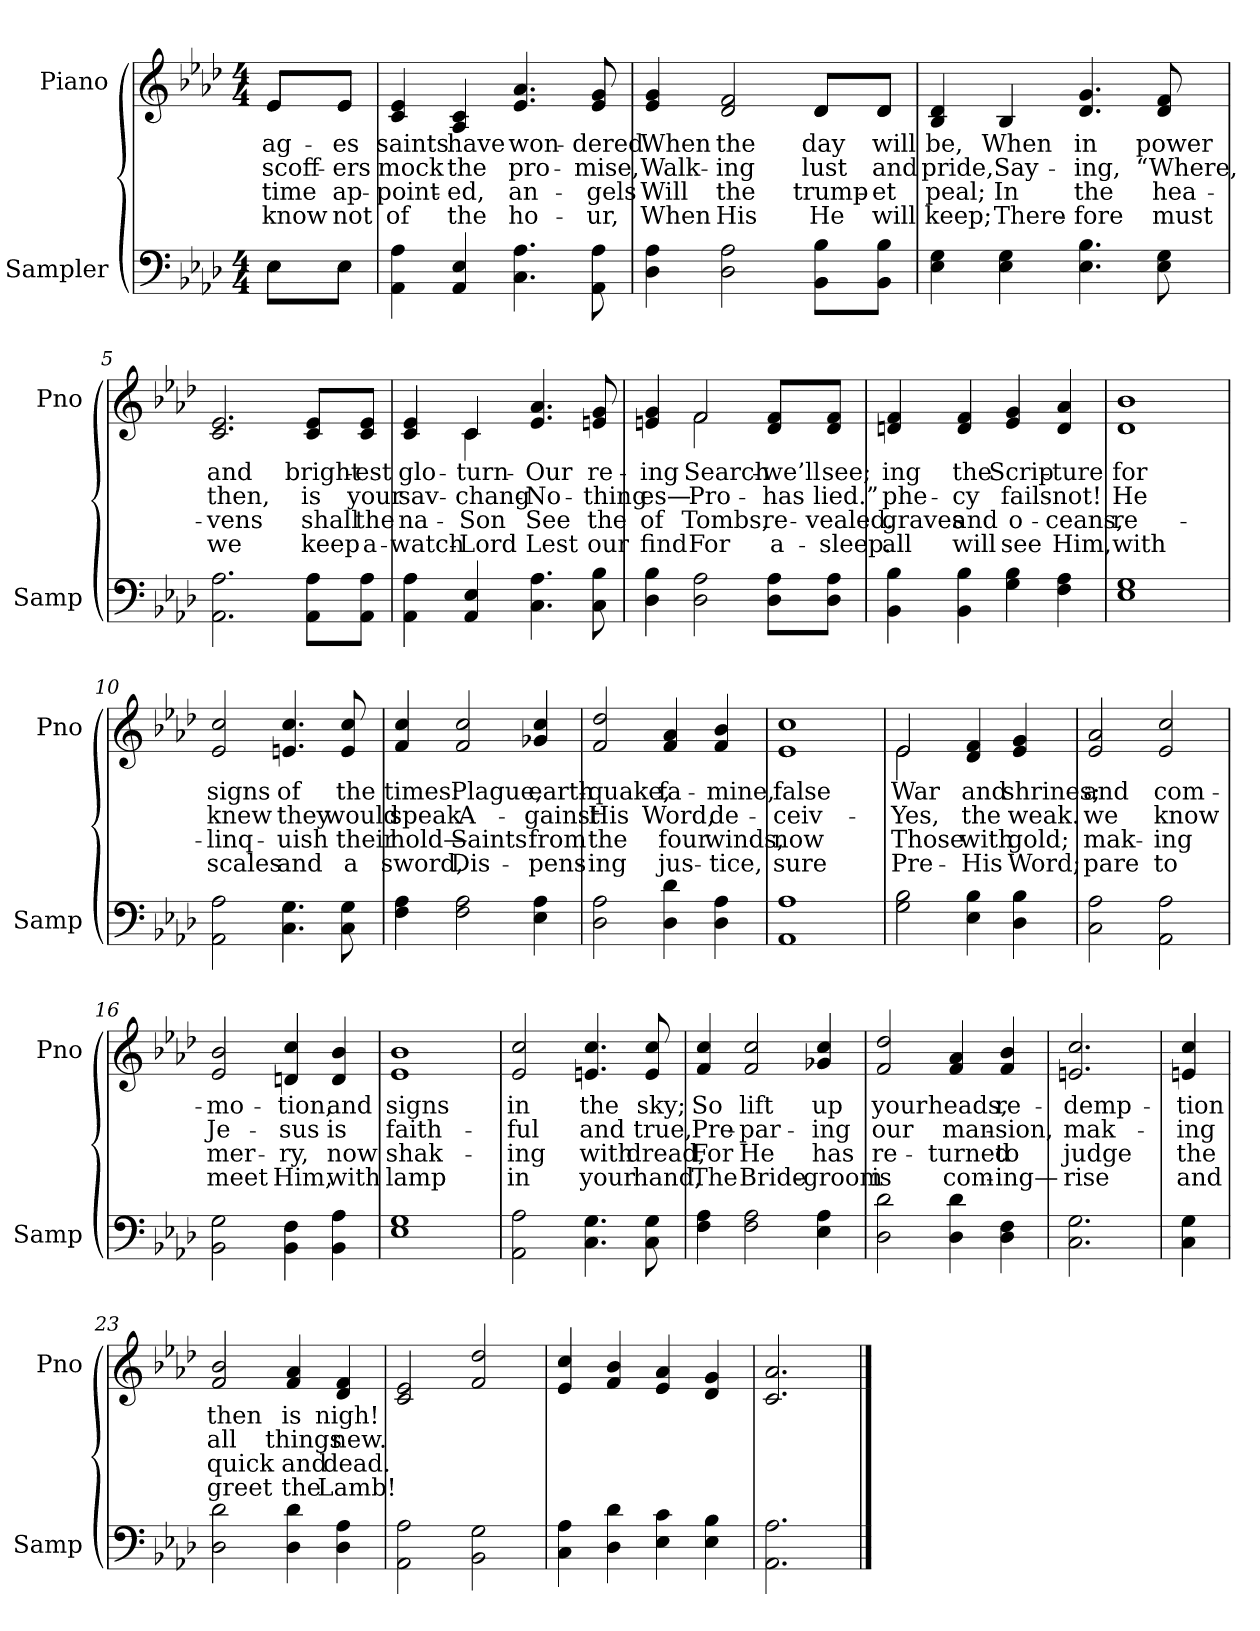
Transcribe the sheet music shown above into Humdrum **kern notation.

**kern	**kern	**text	**text	**text	**text
*part2	*part1	*part1	*part1	*part1	*part1
*staff2	*staff1	*staff1	*staff1	*staff1	*staff1
*I"Sampler	*I"Piano	*	*	*	*
*I'Samp	*I'Pno	*	*	*	*
*clefF4	*clefG2	*	*	*	*
*k[b-e-a-d-]	*k[b-e-a-d-]	*	*	*	*
*A-:	*A-:	*	*	*	*
*M4/4	*M4/4	*	*	*	*
=1	=1	=1	=1	=1	=1
*^	*^	*	*	*	*
8E-\L	8E-\L	8e-/L	8e-/L	ag-	scoff-	time	know
8E-\J	8E-\J	8e-/J	8e-/J	-es	-ers	ap-	not
*v	*v	*	*	*	*	*	*
*	*v	*v	*	*	*	*
=2	=2	=2	=2	=2	=2
4AA- 4A-	4c 4e-	saints	mock	-point-	of
4AA- 4E-	4A- 4c	have	the	-ed,	the
4.C 4.A-	4.e- 4.a-	won-	pro-	an-	ho-
8AA- 8A-	8e- 8g	-dered	-mise,	-gels	-ur,
=3	=3	=3	=3	=3	=3
*	*^	*	*	*	*
4D- 4A-	4e- 4g	2.ryy	When	Walk-	Will	When
2D- 2A-	2d- 2f	.	the	-ing	the	His
8BB-\ 8B-\L	8d-/L	8d-/L	day	lust	trump-	He
8BB-\ 8B-\J	8d-/J	8d-/J	will	and	-et	will
*	*v	*v	*	*	*	*
=4	=4	=4	=4	=4	=4
4E- 4G	4B-/ 4d-/	be,	pride,	peal;	keep;
4E- 4G	4B-/	When	Say-	In	There-
4.E- 4.B-	4.d-/ 4.g/	in	-ing,	the	-fore
8E- 8G	8d-/ 8f/	power	“Where,	hea-	must
=5	=5	=5	=5	=5	=5
2.AA- 2.A-	2.c/ 2.e-/	and	then,	-vens	we
8AA-\ 8A-\L	8c/ 8e-/L	bright-	is	shall	keep
8AA-\ 8A-\J	8c/ 8e-/J	-est	your	the	a-
=6	=6	=6	=6	=6	=6
*	*^	*	*	*	*
4AA- 4A-	4c/ 4e-/	4ryy	glo-	sav-	na-	-watch-
4AA- 4E-	4c/	4c	-turn-	chang-	Son	Lord
4.C 4.A-	4.e-/ 4.a-/	2ryy	Our	No-	See	Lest
8C 8B-	8en/ 8g/	.	re-	-thing	the	our
=7	=7	=7	=7	=7	=7	=7
4D- 4B-	4en/ 4g/	4ryy	-ing	-es—	of	find
2D- 2A-	2f/	2f	Search-	Pro-	Tombs,	For
8D-\ 8A-\L	8d-/ 8f/L	4ryy	we’ll	has	re-	a-
8D-\ 8A-\J	8d-/ 8f/J	.	see;	lied.”	-vealed.	-sleep.
*	*v	*v	*	*	*	*
=8	=8	=8	=8	=8	=8
4BB- 4B-	4dn/ 4f/	-ing	-phe-	graves	all
4BB- 4B-	4d/ 4f/	the	-cy	and	will
4G 4B-	4e-/ 4g/	Scrip-	fails	o-	see
4F 4A-	4d/ 4a-/	-ture	not!	-ceans,	Him,
=9	=9	=9	=9	=9	=9
1E- 1G	1d-/ 1b-/	for	He	re-	with
=10	=10	=10	=10	=10	=10
2AA- 2A-	2e- 2cc	signs	knew	-linq-	scales
4.C 4.G	4.en 4.cc	of	they	-uish	and
8C 8G	8e 8cc	the	would	their	a
=11	=11	=11	=11	=11	=11
4F 4A-	4f 4cc	times:	speak	hold—	sword,
2F 2A-	2f 2cc	Plague,	A-	Saints	Dis-
4E- 4A-	4g-X 4cc	earth-	-gainst	from	-pens-
=12	=12	=12	=12	=12	=12
2D- 2A-	2f 2dd-	-quake,	His	the	-ing
4D- 4d-	4f 4a-	fa-	Word,	four	jus-
4D- 4A-	4f 4b-	-mine,	de-	winds,	-tice,
=13	=13	=13	=13	=13	=13
1AA- 1A-	1e- 1cc	false	-ceiv-	now	sure
=14	=14	=14	=14	=14	=14
*	*^	*	*	*	*
2G 2B-	2e-/	2e-	War	Yes,	Those	Pre-
4E- 4B-	4d- 4f	2ryy	and	the	with	His
4D- 4B-	4e- 4g	.	shrines;	weak.	gold;	Word;
*	*v	*v	*	*	*	*
=15	=15	=15	=15	=15	=15
2C 2A-	2e- 2a-	and	we	mak-	-pare
2AA- 2A-	2e- 2cc	com-	know	-ing	to
=16	=16	=16	=16	=16	=16
2BB- 2G	2e- 2b-	-mo-	Je-	mer-	meet
4BB- 4F	4dn 4cc	-tion,	-sus	-ry,	Him,
4BB- 4A-	4d 4b-	and	is	now	with
=17	=17	=17	=17	=17	=17
1E- 1G	1e- 1b-	signs	faith-	shak-	lamp
=18	=18	=18	=18	=18	=18
2AA- 2A-	2e- 2cc	in	-ful	-ing	in
4.C 4.G	4.en 4.cc	the	and	with	your
8C 8G	8e 8cc	sky;	true,	dread,	hand,
=19	=19	=19	=19	=19	=19
4F 4A-	4f 4cc	So	Pre-	For	The
2F 2A-	2f 2cc	lift	-par-	He	Bride-
4E- 4A-	4g-X 4cc	up	-ing	has	-groom
=20	=20	=20	=20	=20	=20
2D- 2d-	2f 2dd-	your	our	re-	is
4D- 4d-	4f 4a-	heads,	man-	-turned	com-
4D- 4F	4f 4b-	re-	-sion,	to	-ing—
=21	=21	=21	=21	=21	=21
2.C 2.G	2.en 2.cc	-demp-	mak-	judge	rise
=22	=22	=22	=22	=22	=22
4C 4G	4en 4cc	-tion	-ing	the	and
=23	=23	=23	=23	=23	=23
2D- 2d-	2f 2b-	then	all	quick	greet
4D- 4d-	4f 4a-	is	things	and	the
4D- 4A-	4d- 4f	nigh!	new.	dead.	Lamb!
=24	=24	=24	=24	=24	=24
2AA- 2A-	2c 2e-	.	.	.	.
2BB- 2G	2f 2dd-	.	.	.	.
=25	=25	=25	=25	=25	=25
4C 4A-	4e- 4cc	.	.	.	.
4D- 4d-	4f 4b-	.	.	.	.
4E- 4c	4e- 4a-	.	.	.	.
4E- 4B-	4d- 4g	.	.	.	.
=26	=26	=26	=26	=26	=26
2.AA- 2.A-	2.c 2.a-	.	.	.	.
==	==	==	==	==	==
*-	*-	*-	*-	*-	*-
